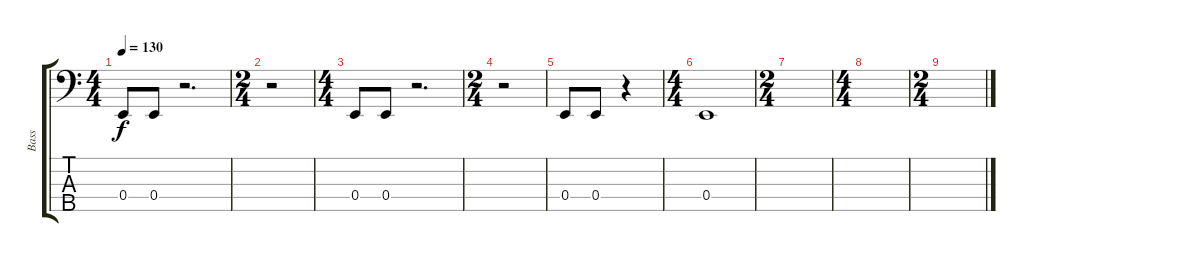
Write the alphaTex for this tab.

\track ("Bass" "Bass") {instrument electricbassfinger}
\staff {score tabs}
\tuning (G2 D2 A1 E1 B0) {hide}
\ts (4 4)
\tempo 130
\clef f4
\ks c
0.4.8{dy f} 0.4.8 r.2{d} |
\ts (2 4)
r.2 |
\ts (4 4)
0.4.8 0.4.8 r.2{d} |
\ts (2 4)
r.2 |
0.4.8 0.4.8 r.4 |
\ts (4 4)
0.4.1 |
\ts (2 4)
|
\ts (4 4)
|
\ts (2 4)
